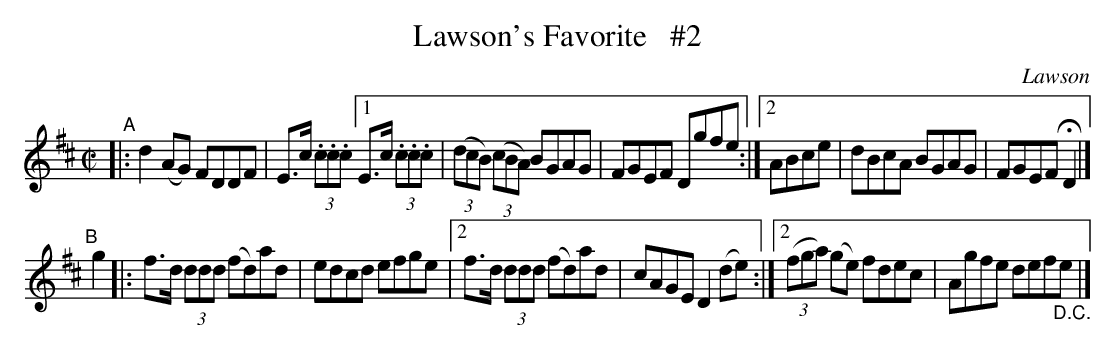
X:1
T: Lawson's Favorite   #2
O: Lawson
M: C|
L: 1/8
K: D
"^A"|: d2(AG) FDDF | E>c (3.c.c.c [1 E>c (3.c.c.c | (3(dcB) (3(cBA) BGAG | FGEF Dgfe :|[2 ABce | dBcA BGAG | FGEF HD2 |]
"^B"[|]g2 |: f>d (3ddd (fd)ad | edcd efge |[2 f>d (3ddd (fd)ad | cAGED2(de) :|[2 (3(fga) (ge) fdec | Agfe def"_D.C."e |]
